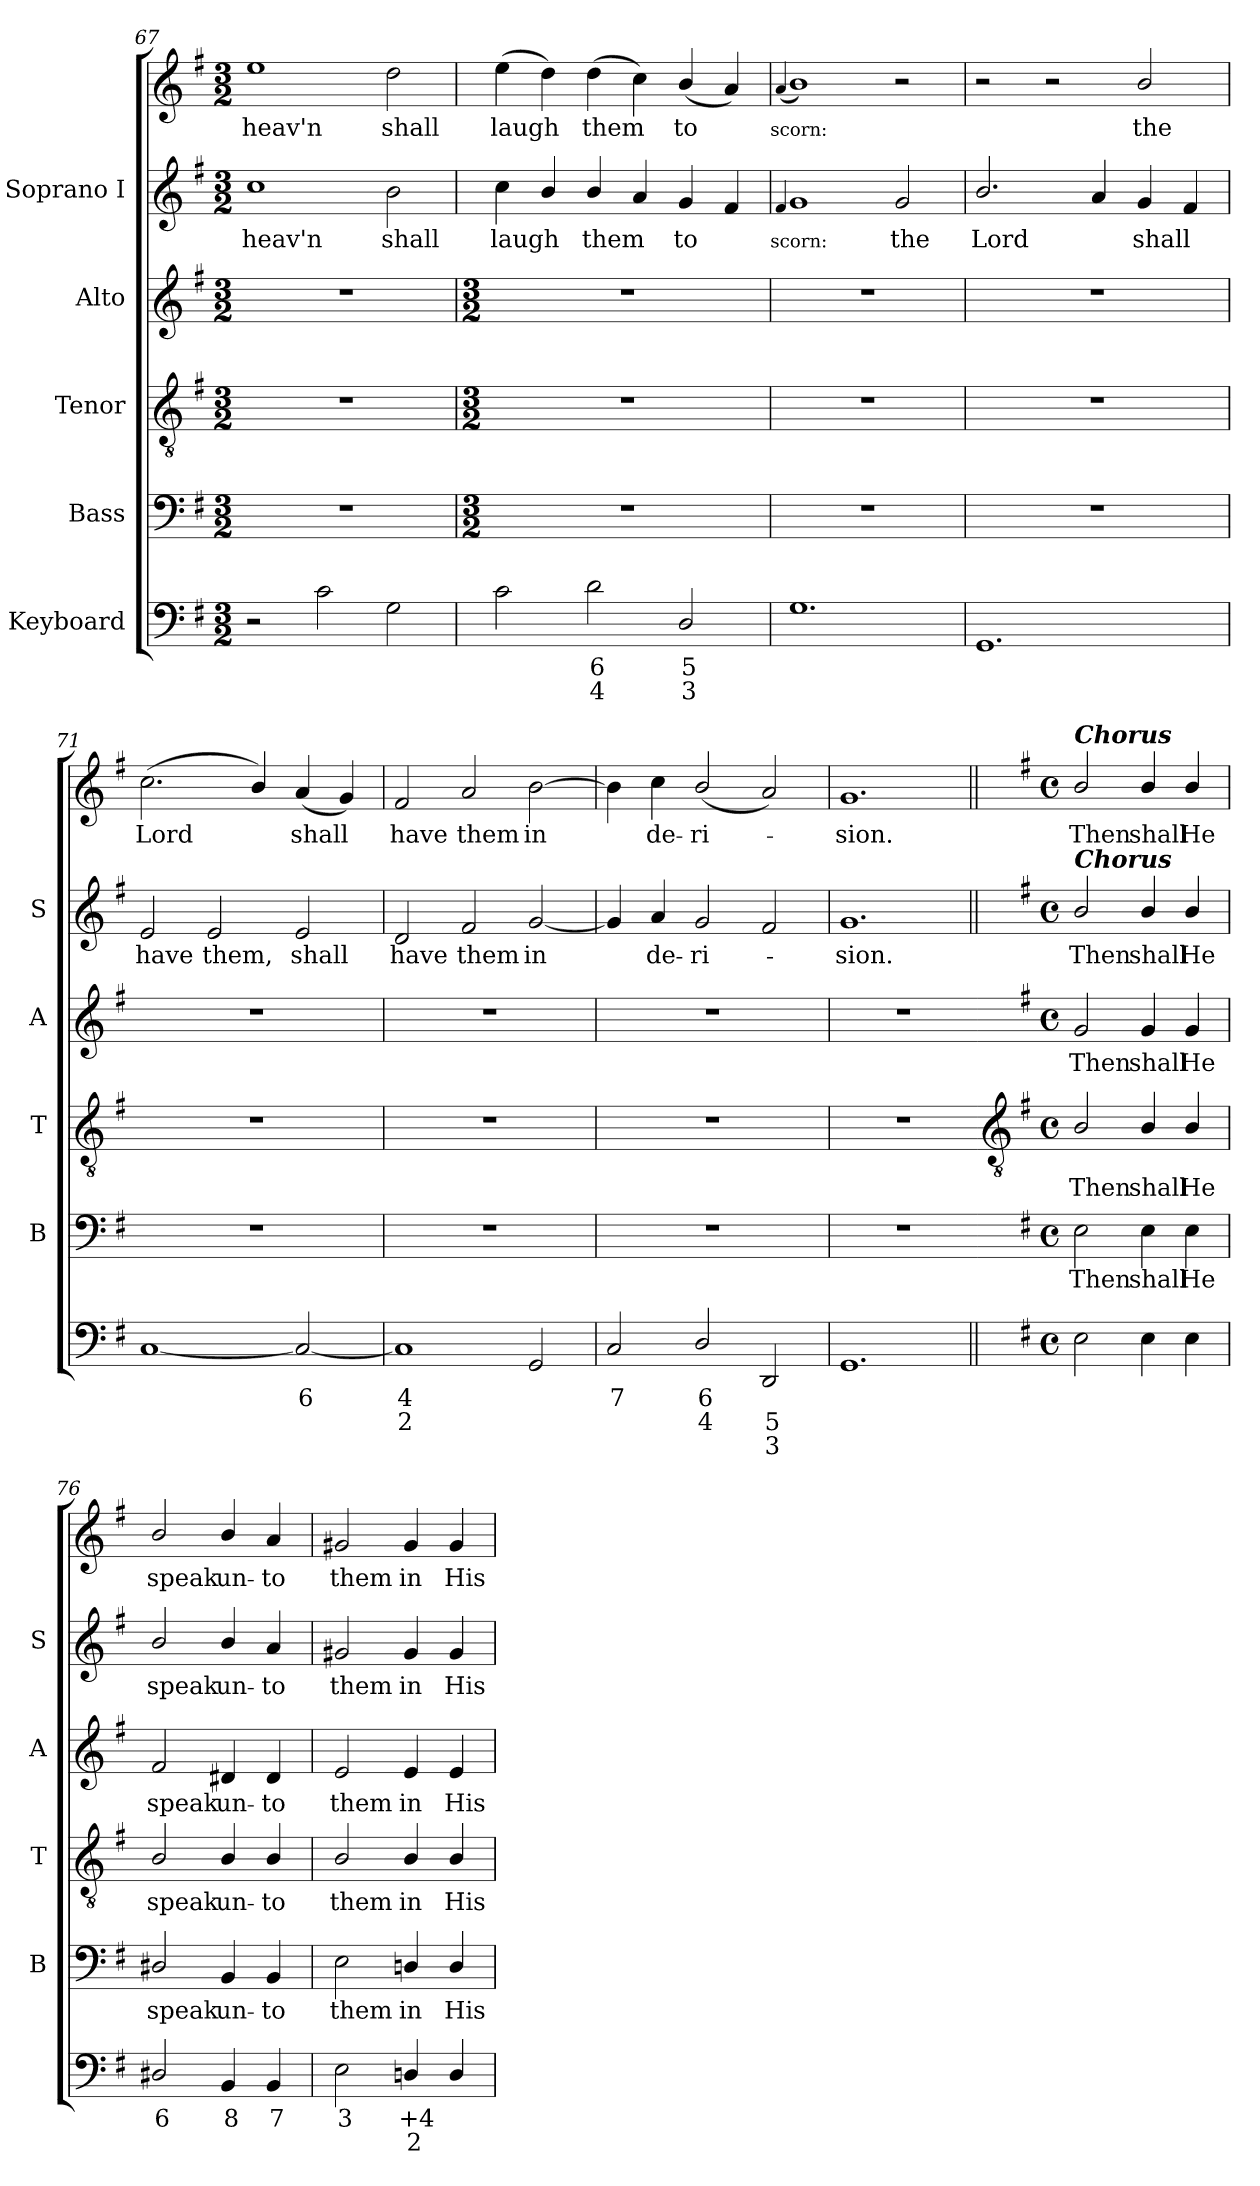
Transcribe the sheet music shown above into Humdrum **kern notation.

**kern	**text	**text	**text	**kern	**text	**kern	**text	**kern	**text	**kern	**text	**kern	**text
*part5	*part5	*part5	*part5	*part4	*part4	*part3	*part3	*part2	*part2	*part1	*part1	*part1	*part1
*staff6	*staff6	*staff6	*staff6	*staff5	*staff5	*staff4	*staff4	*staff3	*staff3	*staff2	*staff2	*staff1	*staff1
*I"Keyboard	*	*	*	*I"Bass	*	*I"Tenor	*	*I"Alto	*	*I"Soprano I	*	*	*
*	*	*	*	*I'B	*	*I'T	*	*I'A	*	*I'S	*	*	*
*clefF4	*	*	*	*clefF4	*	*clefGv2	*	*clefG2	*	*clefG2	*	*clefG2	*
*k[f#]	*	*	*	*k[f#]	*	*k[f#]	*	*k[f#]	*	*k[f#]	*	*k[f#]	*
*G:	*	*	*	*G:	*	*G:	*	*G:	*	*G:	*	*G:	*
*M3/2	*	*	*	*M3/2	*	*M3/2	*	*M3/2	*	*M3/2	*	*M3/2	*
=67	=67	=67	=67	=67	=67	=67	=67	=67	=67	=67	=67	=67	=67
!	!	!	!	!	!	!	!	!	!	!	!LO:LY:b	!	!LO:LY:b
2r	.	.	.	1.r	.	1.r	.	1.r	.	1cc	heav'n	1ee	heav'n
2c	.	.	.	.	.	.	.	.	.	.	.	.	.
!	!	!	!	!	!	!	!	!	!	!	!LO:LY:b	!	!LO:LY:b
2G	.	.	.	.	.	.	.	.	.	2b	shall	2dd	shall
!!LO:LB:g=z
=68	=68	=68	=68	=68	=68	=68	=68	=68	=68	=68	=68	=68	=68
*	*	*	*	*M3/2	*	*M3/2	*	*M3/2	*	*	*	*	*
!	!	!	!	!	!	!	!	!	!	!	!LO:LY:b	!	!LO:LY:b
2c	.	.	.	1.r	.	1.r	.	1.r	.	4cc	laugh	(>4ee	laugh
.	.	.	.	.	.	.	.	.	.	4b/	.	4dd)	.
!	!LO:LY:b	!LO:LY:b	!	!	!	!	!	!	!	!	!LO:LY:b	!	!LO:LY:b
2d	6	4	.	.	.	.	.	.	.	4b/	them	(>4dd	them
.	.	.	.	.	.	.	.	.	.	4a	.	4cc)	.
!	!LO:LY:b	!LO:LY:b	!	!	!	!	!	!	!	!	!LO:LY:b	!	!LO:LY:b
2D/	5	3	.	.	.	.	.	.	.	4g	to	(<4b/	to
.	.	.	.	.	.	.	.	.	.	4f#	.	4a)	.
=69	=69	=69	=69	=69	=69	=69	=69	=69	=69	=69	=69	=69	=69
!	!	!	!	!	!	!	!	!	!	!	!LO:LY:b	!	!LO:LY:b
.	.	.	.	.	.	.	.	.	.	4qqf#	scorn:	(<4qqa	scorn:
1.G	.	.	.	1.r	.	1.r	.	1.r	.	1g	.	1b)	.
!	!	!	!	!	!	!	!	!	!	!	!LO:LY:b	!	!
.	.	.	.	.	.	.	.	.	.	2g	the	2r	.
=70	=70	=70	=70	=70	=70	=70	=70	=70	=70	=70	=70	=70	=70
!	!	!	!	!	!	!	!	!	!	!	!LO:LY:b	!	!
1.GG	.	.	.	1.r	.	1.r	.	1.r	.	2.b/	Lord	2r	.
.	.	.	.	.	.	.	.	.	.	.	.	2r	.
.	.	.	.	.	.	.	.	.	.	4a	.	.	.
!	!	!	!	!	!	!	!	!	!	!	!LO:LY:b	!	!LO:LY:b
.	.	.	.	.	.	.	.	.	.	4g	shall	2b/	the
.	.	.	.	.	.	.	.	.	.	4f#	.	.	.
=71	=71	=71	=71	=71	=71	=71	=71	=71	=71	=71	=71	=71	=71
!	!LO:LY:b	!	!	!	!	!	!	!	!	!	!LO:LY:b	!	!LO:LY:b
[1C	.	.	.	1.r	.	1.r	.	1.r	.	2e	have	(<2.cc	Lord
!	!	!	!	!	!	!	!	!	!	!	!LO:LY:b	!	!
.	.	.	.	.	.	.	.	.	.	2e	them,	.	.
.	.	.	.	.	.	.	.	.	.	.	.	4b/)	.
!	!LO:LY:b	!	!	!	!	!	!	!	!	!	!LO:LY:b	!	!LO:LY:b
2C_	6	.	.	.	.	.	.	.	.	2e	shall	(<4a	shall
.	.	.	.	.	.	.	.	.	.	.	.	4g)	.
=72	=72	=72	=72	=72	=72	=72	=72	=72	=72	=72	=72	=72	=72
!	!LO:LY:b	!LO:LY:b	!	!	!	!	!	!	!	!	!LO:LY:b	!	!LO:LY:b
1C]	4	2	.	1.r	.	1.r	.	1.r	.	2d	have	2f#	have
!	!	!	!	!	!	!	!	!	!	!	!LO:LY:b	!	!LO:LY:b
.	.	.	.	.	.	.	.	.	.	2f#	them	2a	them
!	!	!	!	!	!	!	!	!	!	!	!LO:LY:b	!	!LO:LY:b
2GG	.	.	.	.	.	.	.	.	.	[2g	in	[2b	in
=73	=73	=73	=73	=73	=73	=73	=73	=73	=73	=73	=73	=73	=73
!	!LO:LY:b	!	!	!	!	!	!	!	!	!	!	!	!
2C	7	.	.	1.r	.	1.r	.	1.r	.	4g]	.	4b]	.
!	!	!	!	!	!	!	!	!	!	!	!LO:LY:b	!	!LO:LY:b
.	.	.	.	.	.	.	.	.	.	4a	de-	4cc	de-
!	!LO:LY:b	!LO:LY:b	!	!	!	!	!	!	!	!	!LO:LY:b	!	!LO:LY:b
2D/	6	4	.	.	.	.	.	.	.	2g	-ri-	(<2b/	-ri-
!	!	!LO:LY:b	!LO:LY:b	!	!	!	!	!	!	!	!	!	!
2DD	.	5	3	.	.	.	.	.	.	2f#	.	2a)	.
=74	=74	=74	=74	=74	=74	=74	=74	=74	=74	=74	=74	=74	=74
!	!	!	!	!	!	!	!	!	!	!	!LO:LY:b	!	!LO:LY:b
1.GG	.	.	.	1.r	.	1.r	.	1.r	.	1.g	sion.	1.g	sion.
!!LO:LB:g=z
=75||	=75||	=75||	=75||	=75	=75||	=75	=75||	=75	=75||	=75||	=75||	=75||	=75||
*	*	*	*	*	*	*clefGv2	*	*	*	*	*	*	*
*	*	*	*	*k[f#]	*	*k[f#]	*	*k[f#]	*	*k[f#]	*	*k[f#]	*
*	*	*	*	*G:	*	*G:	*	*G:	*	*G:	*	*G:	*
*M4/4	*	*	*	*M4/4	*	*M4/4	*	*M4/4	*	*M4/4	*	*M4/4	*
*met(c)	*	*	*	*met(c)	*	*met(c)	*	*met(c)	*	*met(c)	*	*met(c)	*
!	!	!	!	!	!	!	!	!	!	!	!	!LO:TX:a:Bi:t=Chorus	!
!	!	!	!	!	!	!	!	!	!	!LO:TX:a:Bi:t=Chorus	!	!	!
!	!	!	!	!	!LO:LY:b	!	!LO:LY:b	!	!LO:LY:b	!	!LO:LY:b	!	!LO:LY:b
2E	.	.	.	2E	Then	2B/	Then	2g	Then	2b/	Then	2b/	Then
!	!	!	!	!	!LO:LY:b	!	!LO:LY:b	!	!LO:LY:b	!	!LO:LY:b	!	!LO:LY:b
4E	.	.	.	4E	shall	4B/	shall	4g	shall	4b/	shall	4b/	shall
!	!	!	!	!	!LO:LY:b	!	!LO:LY:b	!	!LO:LY:b	!	!LO:LY:b	!	!LO:LY:b
4E	.	.	.	4E	He	4B/	He	4g	He	4b/	He	4b/	He
=76	=76	=76	=76	=76	=76	=76	=76	=76	=76	=76	=76	=76	=76
!	!LO:LY:b	!	!	!	!LO:LY:b	!	!LO:LY:b	!	!LO:LY:b	!	!LO:LY:b	!	!LO:LY:b
2D#X/	6	.	.	2D#X/	speak	2B/	speak	2f#	speak	2b/	speak	2b/	speak
!	!LO:LY:b	!	!	!	!LO:LY:b	!	!LO:LY:b	!	!LO:LY:b	!	!LO:LY:b	!	!LO:LY:b
4BB	8	.	.	4BB	un-	4B/	un-	4d#X	un-	4b/	un-	4b/	un-
!	!LO:LY:b	!	!	!	!LO:LY:b	!	!LO:LY:b	!	!LO:LY:b	!	!LO:LY:b	!	!LO:LY:b
4BB	7	.	.	4BB	-to	4B/	-to	4d#	-to	4a	-to	4a	-to
=77	=77	=77	=77	=77	=77	=77	=77	=77	=77	=77	=77	=77	=77
!	!LO:LY:b	!	!	!	!LO:LY:b	!	!LO:LY:b	!	!LO:LY:b	!	!LO:LY:b	!	!LO:LY:b
2E	3	.	.	2E	them	2B/	them	2e	them	2g#X	them	2g#X	them
!	!LO:LY:b	!LO:LY:b	!	!	!LO:LY:b	!	!LO:LY:b	!	!LO:LY:b	!	!LO:LY:b	!	!LO:LY:b
4Dn/	+4	2	.	4Dn/	in	4B/	in	4e	in	4g#	in	4g#	in
!	!	!	!	!	!LO:LY:b	!	!LO:LY:b	!	!LO:LY:b	!	!LO:LY:b	!	!LO:LY:b
4D/	.	.	.	4D/	His	4B/	His	4e	His	4g#	His	4g#	His
=	=	=	=	=	=	=	=	=	=	=	=	=	=
*-	*-	*-	*-	*-	*-	*-	*-	*-	*-	*-	*-	*-	*-
